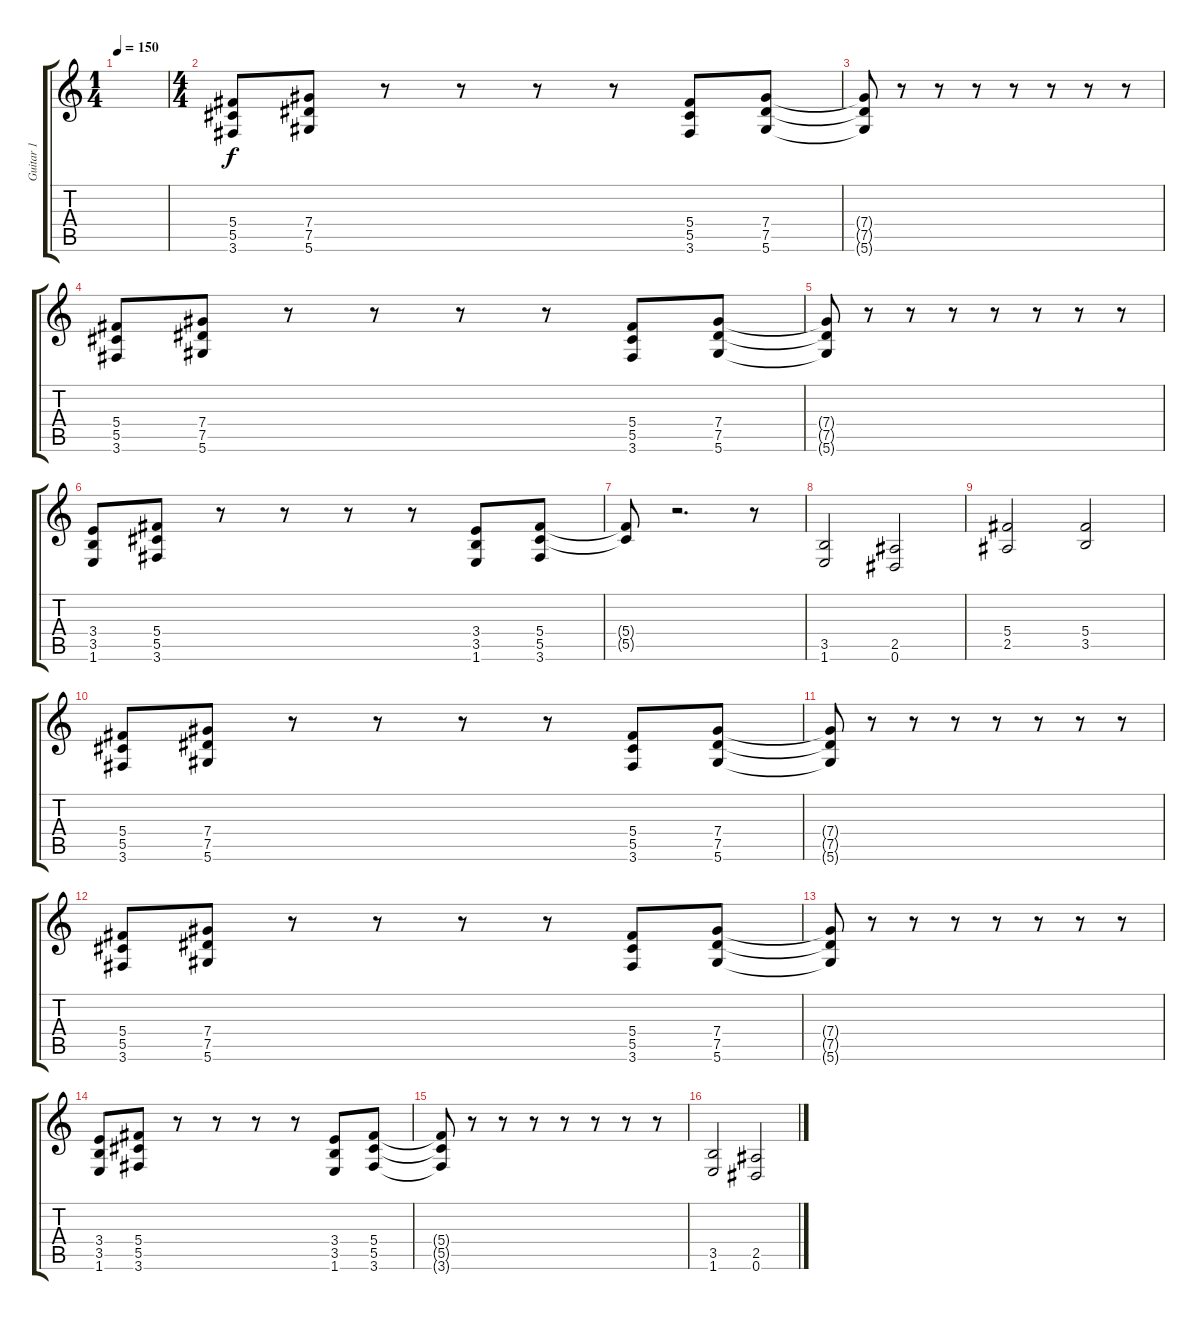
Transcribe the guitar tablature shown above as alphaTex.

\track ("Guitar 1" "Guitar 1") {instrument distortionguitar}
\staff {score tabs}
\tuning (Eb4 Bb3 Gb3 Db3 Ab2 Eb2) {hide}
\ts (1 4)
\tempo 150
\clef g2
\ks c
|
\ts (4 4)
(5.4 5.5 3.6).8{volume 16} (7.4 7.5 5.6).8 r.8 r.8 r.8 r.8 (5.4 5.5 3.6).8 (7.4 7.5 5.6).8 |
(7.4{t} 7.5{t} 5.6{t}).8 r.8 r.8 r.8 r.8 r.8 r.8 r.8 |
(5.4 5.5 3.6).8 (7.4 7.5 5.6).8 r.8 r.8 r.8 r.8 (5.4 5.5 3.6).8 (7.4 7.5 5.6).8 |
(7.4{t} 7.5{t} 5.6{t}).8 r.8 r.8 r.8 r.8 r.8 r.8 r.8 |
(3.4 3.5 1.6).8 (5.4 5.5 3.6).8 r.8 r.8 r.8 r.8 (3.4 3.5 1.6).8 (5.4 5.5 3.6).8 |
(5.4{t} 5.5{t}).8 r.2{d} r.8 |
(3.5 1.6).2 (2.5 0.6).2 |
(5.4 2.5).2 (5.4 3.5).2 |
(5.4 5.5 3.6).8 (7.4 7.5 5.6).8 r.8 r.8 r.8 r.8 (5.4 5.5 3.6).8 (7.4 7.5 5.6).8 |
(7.4{t} 7.5{t} 5.6{t}).8 r.8 r.8 r.8 r.8 r.8 r.8 r.8 |
(5.4 5.5 3.6).8 (7.4 7.5 5.6).8 r.8 r.8 r.8 r.8 (5.4 5.5 3.6).8 (7.4 7.5 5.6).8 |
(7.4{t} 7.5{t} 5.6{t}).8 r.8 r.8 r.8 r.8 r.8 r.8 r.8 |
(3.4 3.5 1.6).8 (5.4 5.5 3.6).8 r.8 r.8 r.8 r.8 (3.4 3.5 1.6).8 (5.4 5.5 3.6).8 |
(5.4{t} 5.5{t} 3.6{t}).8 r.8 r.8 r.8 r.8 r.8 r.8 r.8 |
(3.5 1.6).2 (2.5 0.6).2
